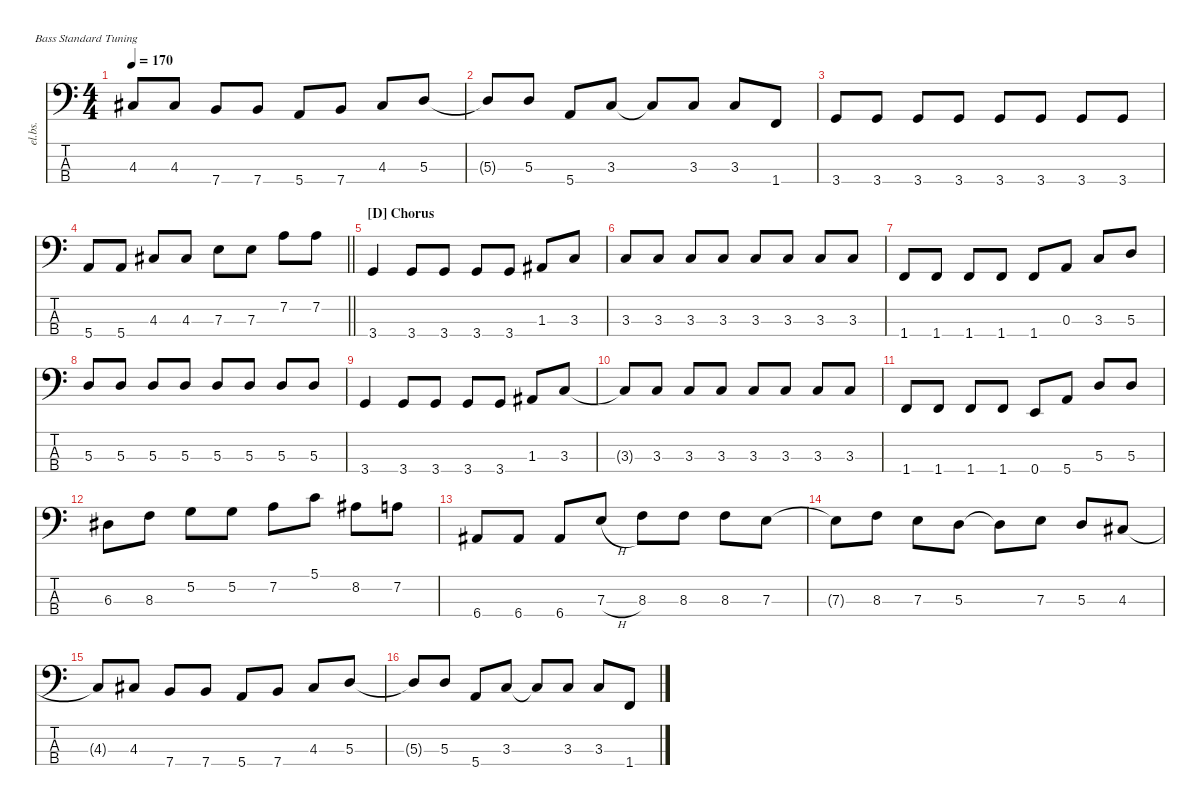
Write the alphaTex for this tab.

\defaultSystemsLayout 4
\hideDynamics
\bracketExtendMode nobrackets
\track ("Electric Bass" "el.bs.") {instrument electricbassfinger}
\staff {score tabs}
\tuning (G2 D2 A1 E1)
\ts (4 4)
\tempo 170
\clef f4
\ks c
4.3{t acc #}.8{dy mf beam Up} 4.3{acc #}.8{beam Up} 7.4.8{beam Up} 7.4.8{beam Up} 5.4.8{beam Up} 7.4.8{beam Up} 4.3{acc #}.8{beam Up} 5.3.8{beam Up} |
5.3{t}.8{beam Up} 5.3.8{beam Up} 5.4.8{beam Up} 3.3.8{beam Up} 3.3{t}.8{beam Up} 3.3.8{beam Up} 3.3.8{beam Up} 1.4.8{beam Up} |
3.4.8{beam Up} 3.4.8{beam Up} 3.4.8{beam Up} 3.4.8{beam Up} 3.4.8{beam Up} 3.4.8{beam Up} 3.4.8{beam Up} 3.4.8{beam Up} |
\barLineRight lightlight
5.4.8{beam Up} 5.4.8{beam Up} 4.3{acc #}.8{beam Up} 4.3{acc #}.8{beam Up} 7.3.8{beam Down} 7.3.8{beam Down} 7.2.8{beam Down} 7.2.8{beam Down} |
\section ("D" "Chorus")
3.4.4{beam Up} 3.4.8{beam Up} 3.4.8{beam Up} 3.4.8{beam Up} 3.4.8{beam Up} 1.3{acc #}.8{beam Up} 3.3.8{beam Up} |
3.3.8{beam Up} 3.3.8{beam Up} 3.3.8{beam Up} 3.3.8{beam Up} 3.3.8{beam Up} 3.3.8{beam Up} 3.3.8{beam Up} 3.3.8{beam Up} |
1.4.8{beam Up} 1.4.8{beam Up} 1.4.8{beam Up} 1.4.8{beam Up} 1.4.8{beam Up} 0.3.8{beam Up} 3.3.8{beam Up} 5.3.8{beam Up} |
5.3.8{beam Up} 5.3.8{beam Up} 5.3.8{beam Up} 5.3.8{beam Up} 5.3.8{beam Up} 5.3.8{beam Up} 5.3.8{beam Up} 5.3.8{beam Up} |
3.4.4{beam Up} 3.4.8{beam Up} 3.4.8{beam Up} 3.4.8{beam Up} 3.4.8{beam Up} 1.3{acc #}.8{beam Up} 3.3.8{beam Up} |
3.3{t}.8{beam Up} 3.3.8{beam Up} 3.3.8{beam Up} 3.3.8{beam Up} 3.3.8{beam Up} 3.3.8{beam Up} 3.3.8{beam Up} 3.3.8{beam Up} |
1.4.8{beam Up} 1.4.8{beam Up} 1.4.8{beam Up} 1.4.8{beam Up} 0.4.8{beam Up} 5.4.8{beam Up} 5.3.8{beam Up} 5.3.8{beam Up} |
6.3{acc #}.8{beam Down} 8.3.8{beam Down} 5.2.8{beam Down} 5.2.8{beam Down} 7.2.8{beam Down} 5.1.8{beam Down} 8.2{acc #}.8{beam Down} 7.2.8{beam Down} |
6.4{acc #}.8{beam Up} 6.4{acc #}.8{beam Up} 6.4{acc #}.8{beam Up} 7.3{h}.8{beam Up} 8.3.8{beam Down} 8.3.8{beam Down} 8.3.8{beam Down} 7.3.8{beam Down} |
7.3{t}.8{beam Down} 8.3.8{beam Down} 7.3.8{beam Down} 5.3.8{beam Down} 5.3{t}.8{beam Down} 7.3.8{beam Down} 5.3.8{beam Up} 4.3{acc #}.8{beam Up} |
4.3{t acc #}.8{beam Up} 4.3{acc #}.8{beam Up} 7.4.8{beam Up} 7.4.8{beam Up} 5.4.8{beam Up} 7.4.8{beam Up} 4.3{acc #}.8{beam Up} 5.3.8{beam Up} |
5.3{t}.8{beam Up} 5.3.8{beam Up} 5.4.8{beam Up} 3.3.8{beam Up} 3.3{t}.8{beam Up} 3.3.8{beam Up} 3.3.8{beam Up} 1.4.8{beam Up}
